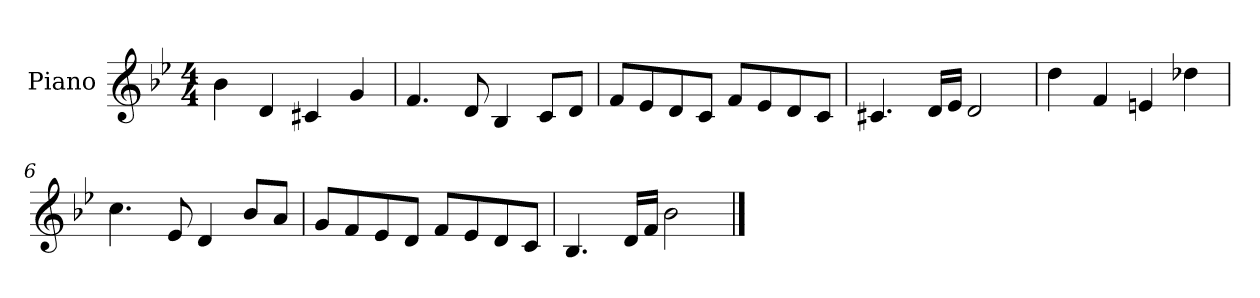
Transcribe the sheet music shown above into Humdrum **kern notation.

**kern
*part1
*staff1
*I"Piano
*I'Pno
*clefG2
*k[b-e-]
*M4/4
=1
4b-\
4d/
4c#X/
4g/
=2
4.f/
8d/
4B-/
8c/L
8d/J
=3
8f/L
8e-/
8d/
8c/J
8f/L
8e-/
8d/
8c/J
=4
4.c#X/
16d/LL
16e-/JJ
2d/
=5
4dd\
4f/
4en/
4dd-X\
=6
4.cc\
8e-/
4d/
8b-/L
8a/J
=7
8g/L
8f/
8e-/
8d/J
8f/L
8e-/
8d/
8c/J
=8
4.B-/
16d/LL
16f/JJ
2b-\
==
*-
